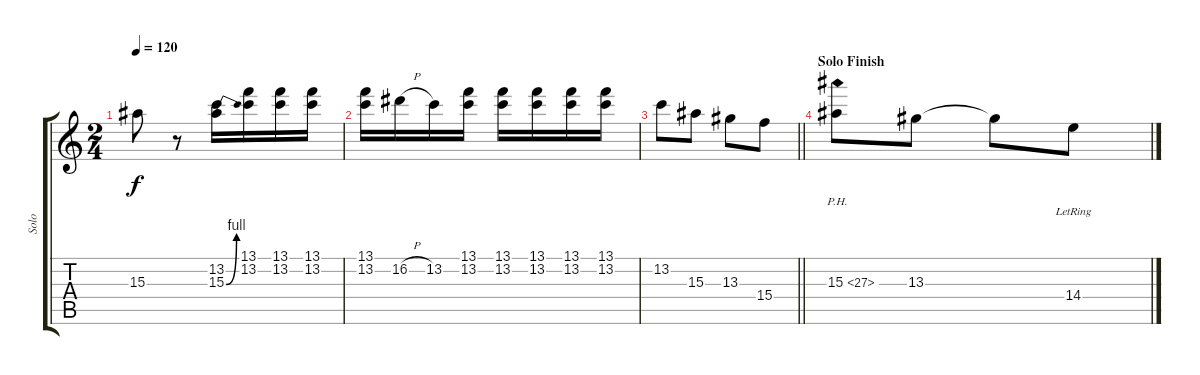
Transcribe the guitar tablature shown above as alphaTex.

\track ("Solo" "Solo") {instrument overdrivenguitar}
\staff {score tabs}
\tuning (E4 B3 G3 D3 A2 E2) {hide}
\ts (2 4)
\tempo 120
\clef g2
\ks c
15.3{t}.8{dy f} r.8 (13.2 15.3{be (bend 0 0 60 4)}).16 (13.1 13.2).16 (13.1 13.2).16 (13.1 13.2).16 |
(13.1 13.2).16 16.2{h}.16 13.2.16 (13.1 13.2).16 (13.1 13.2).16 (13.1 13.2).16 (13.1 13.2).16 (13.1 13.2).16 |
\barLineRight lightlight
13.2.8 15.3.8 13.3.8 15.4.8 |
\section ("" "Solo Finish")
15.3{ph 12}.8 13.3.8 13.3{t}.8 14.4{lr}.8
